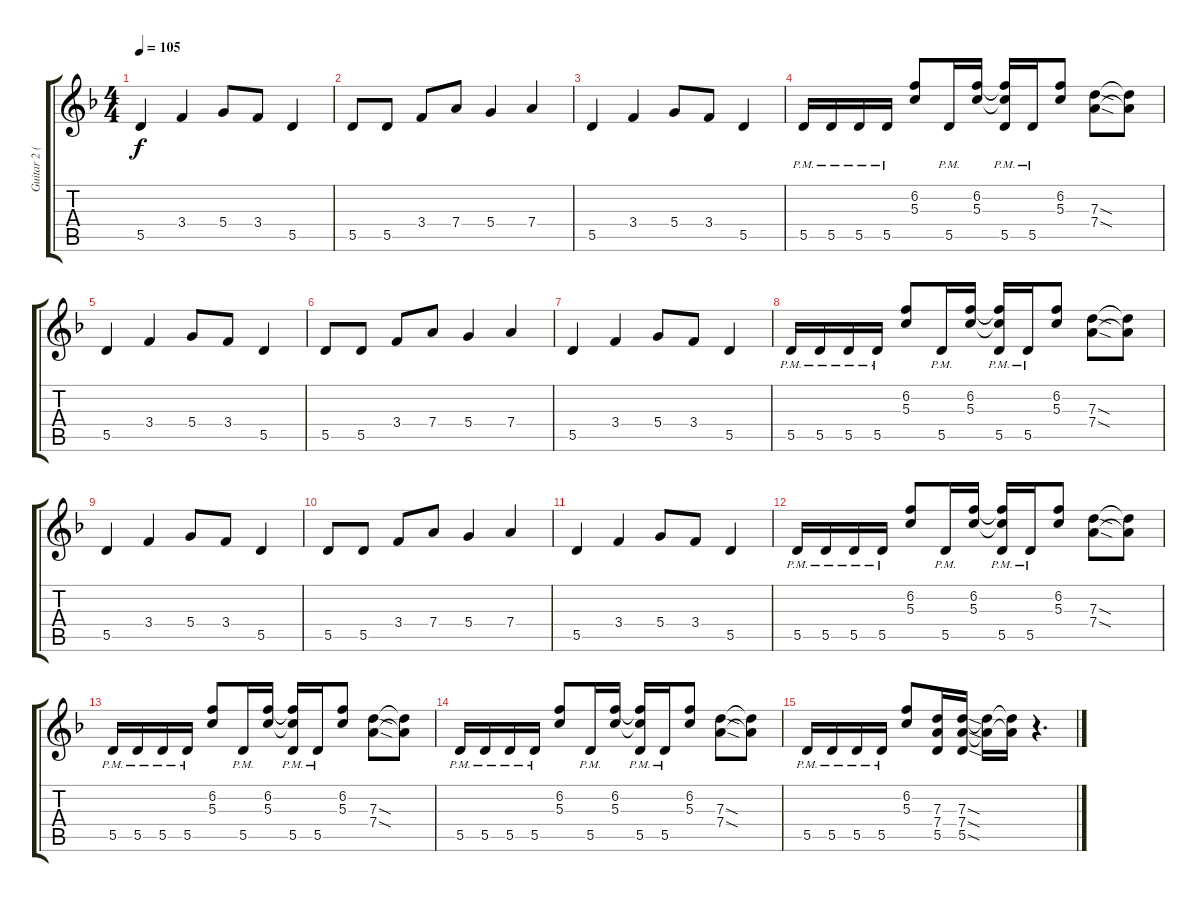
\track ("Guitar 2 (Steve Vai)" "Guitar 2 (") {instrument overdrivenguitar}
\staff {score tabs}
\tuning (E4 B3 G3 D3 A2 D2) {hide}
\ts (4 4)
\tempo 105
\clef g2
\ks f
5.5.4{dy f} 3.4.4 5.4.8 3.4.8 5.5.4 |
5.5.8 5.5.8 3.4.8 7.4.8 5.4.4 7.4.4 |
5.5.4 3.4.4 5.4.8 3.4.8 5.5.4 |
5.5{pm}.16 5.5{pm}.16 5.5{pm}.16 5.5{pm}.16 (6.2 5.3).8 5.5{pm}.16 (6.2 5.3).16 (6.2{t} 5.3{t} 5.5{pm}).16 5.5{pm}.16 (6.2 5.3).8 (7.3{sod} 7.4{sod}).8 (7.3{t} 7.4{t}).8 |
5.5.4 3.4.4 5.4.8 3.4.8 5.5.4 |
5.5.8 5.5.8 3.4.8 7.4.8 5.4.4 7.4.4 |
5.5.4 3.4.4 5.4.8 3.4.8 5.5.4 |
5.5{pm}.16 5.5{pm}.16 5.5{pm}.16 5.5{pm}.16 (6.2 5.3).8 5.5{pm}.16 (6.2 5.3).16 (6.2{t} 5.3{t} 5.5{pm}).16 5.5{pm}.16 (6.2 5.3).8 (7.3{sod} 7.4{sod}).8 (7.3{t} 7.4{t}).8 |
5.5.4 3.4.4 5.4.8 3.4.8 5.5.4 |
5.5.8 5.5.8 3.4.8 7.4.8 5.4.4 7.4.4 |
5.5.4 3.4.4 5.4.8 3.4.8 5.5.4 |
5.5{pm}.16 5.5{pm}.16 5.5{pm}.16 5.5{pm}.16 (6.2 5.3).8 5.5{pm}.16 (6.2 5.3).16 (6.2{t} 5.3{t} 5.5{pm}).16 5.5{pm}.16 (6.2 5.3).8 (7.3{sod} 7.4{sod}).8 (7.3{t} 7.4{t}).8 |
5.5{pm}.16 5.5{pm}.16 5.5{pm}.16 5.5{pm}.16 (6.2 5.3).8 5.5{pm}.16 (6.2 5.3).16 (6.2{t} 5.3{t} 5.5{pm}).16 5.5{pm}.16 (6.2 5.3).8 (7.3{sod} 7.4{sod}).8 (7.3{t} 7.4{t}).8 |
5.5{pm}.16 5.5{pm}.16 5.5{pm}.16 5.5{pm}.16 (6.2 5.3).8 5.5{pm}.16 (6.2 5.3).16 (6.2{t} 5.3{t} 5.5{pm}).16 5.5{pm}.16 (6.2 5.3).8 (7.3{sod} 7.4{sod}).8 (7.3{t} 7.4{t}).8 |
5.5{pm}.16 5.5{pm}.16 5.5{pm}.16 5.5{pm}.16 (6.2 5.3).8 (7.3 7.4 5.5).16 (7.3{sod} 7.4{sod} 5.5{sod}).16 (7.3{t} 7.4{t}).16 (7.3{t} 7.4{t}).16 r.4{d}
